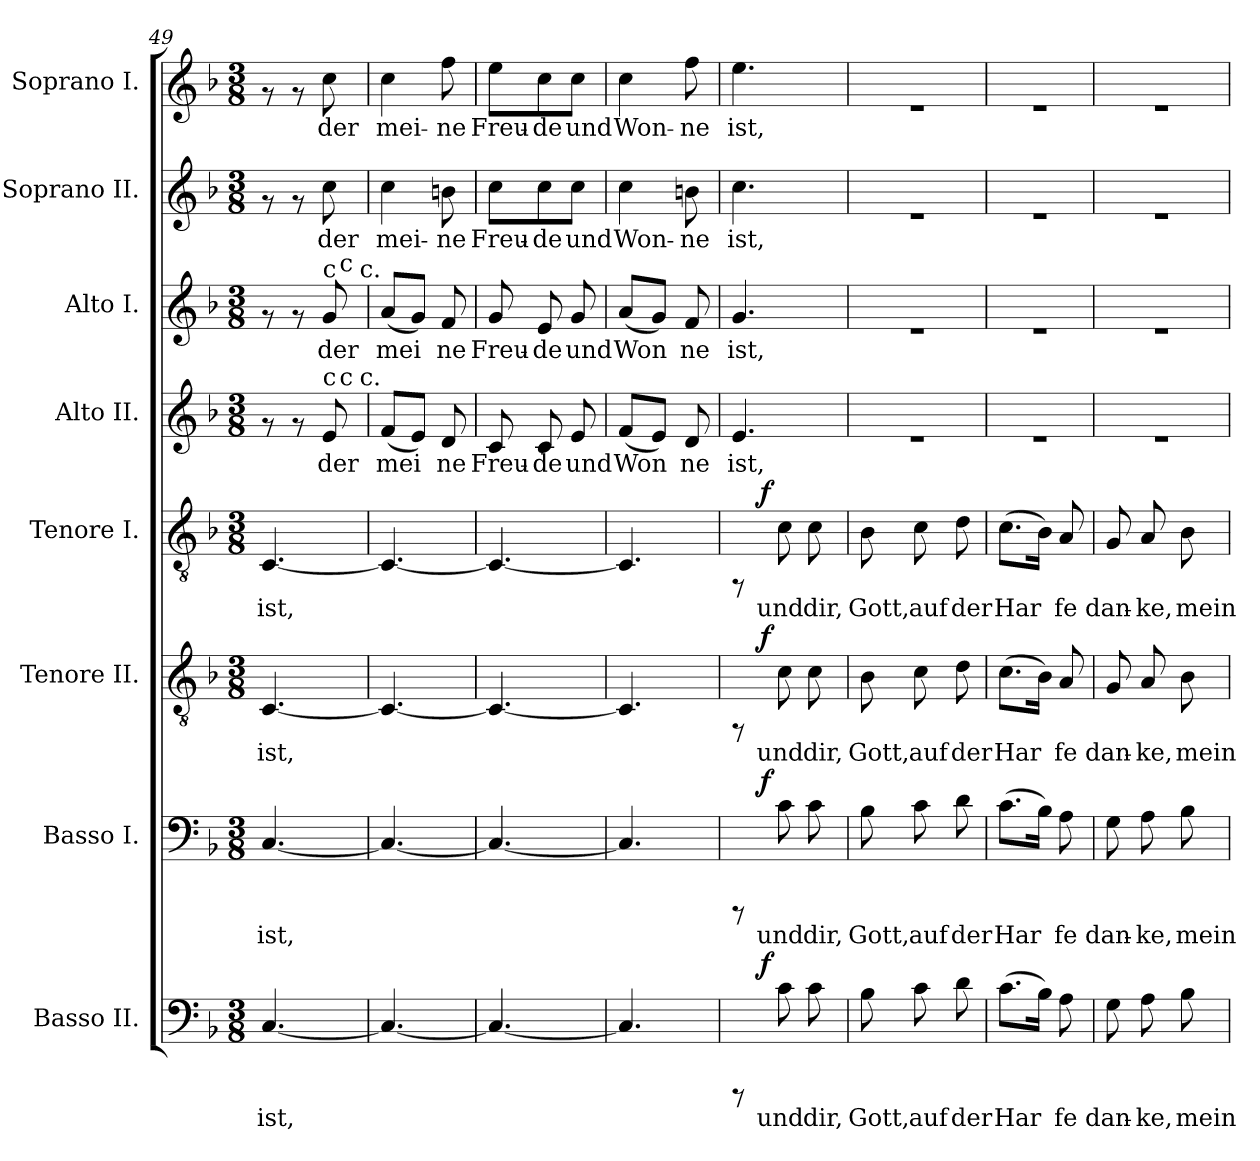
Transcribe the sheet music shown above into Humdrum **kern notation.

**kern	**text	**dynam	**kern	**text	**dynam	**kern	**text	**dynam	**kern	**text	**dynam	**kern	**text	**kern	**text	**kern	**text	**kern	**text
*part8	*part8	*part8	*part7	*part7	*part7	*part6	*part6	*part6	*part5	*part5	*part5	*part4	*part4	*part3	*part3	*part2	*part2	*part1	*part1
*staff8	*staff8	*staff8	*staff7	*staff7	*staff7	*staff6	*staff6	*staff6	*staff5	*staff5	*staff5	*staff4	*staff4	*staff3	*staff3	*staff2	*staff2	*staff1	*staff1
*I"Basso II.	*	*	*I"Basso I.	*	*	*I"Tenore II.	*	*	*I"Tenore I.	*	*	*I"Alto II.	*	*I"Alto I.	*	*I"Soprano II.	*	*I"Soprano I.	*
*clefF4	*	*	*clefF4	*	*	*clefGv2	*	*	*clefGv2	*	*	*clefG2	*	*clefG2	*	*clefG2	*	*clefG2	*
*k[b-]	*	*	*k[b-]	*	*	*k[b-]	*	*	*k[b-]	*	*	*k[b-]	*	*k[b-]	*	*k[b-]	*	*k[b-]	*
*F:	*	*	*F:	*	*	*F:	*	*	*F:	*	*	*F:	*	*F:	*	*F:	*	*F:	*
*M3/8	*	*	*M3/8	*	*	*M3/8	*	*	*M3/8	*	*	*M3/8	*	*M3/8	*	*M3/8	*	*M3/8	*
=49	=49	=49	=49	=49	=49	=49	=49	=49	=49	=49	=49	=49	=49	=49	=49	=49	=49	=49	=49
!	!LO:LY:b:cj	!	!	!LO:LY:b:cj	!	!	!LO:LY:b:cj	!	!	!LO:LY:b:cj	!	!	!	!	!	!	!	!	!
*	*	*	*	*	*	*	*	*	*	*	*	*^	*	*^	*	*	*	*	*
[<4.C/	ist,	.	[<4.C/	ist,	.	[<4.C/	ist,	.	[<4.C/	ist,	.	8rf	4ryy	.	8rf	4ryy	.	8rf	.	8rf	.
.	.	.	.	.	.	.	.	.	.	.	.	8rf	.	.	8rf	.	.	8rf	.	8rf	.
!	!	!	!	!	!	!	!	!	!	!	!	!	!	!	!LO:TX:a:t=c	!	!	!	!	!	!
!	!	!	!	!	!	!	!	!	!	!	!	!LO:TX:a:t=c	!	!	!	!	!	!	!	!	!
!	!	!	!	!	!	!	!	!	!	!	!	!	!	!LO:LY:b:cj	!	!	!LO:LY:b:cj	!	!LO:LY:b:cj	!	!LO:LY:b:cj
.	.	.	.	.	.	.	.	.	.	.	.	8e/	32.ryy	der	8g/	32.ryy	der	8cc\	der	8cc\	der
!	!	!	!	!	!	!	!	!	!	!	!	!	!	!	!	!LO:TX:a:t=c	!	!	!	!	!
!	!	!	!	!	!	!	!	!	!	!	!	!	!LO:TX:a:t=c	!	!	!	!	!	!	!	!
.	.	.	.	.	.	.	.	.	.	.	.	.	16ryy	.	.	16ryy	.	.	.	.	.
!	!	!	!	!	!	!	!	!	!	!	!	!	!	!	!	!LO:TX:a:t=c.	!	!	!	!	!
!	!	!	!	!	!	!	!	!	!	!	!	!	!LO:TX:a:t=c.	!	!	!	!	!	!	!	!
.	.	.	.	.	.	.	.	.	.	.	.	.	64ryy	.	.	64ryy	.	.	.	.	.
=50!	=50!	=50!	=50!	=50!	=50!	=50!	=50!	=50!	=50!	=50!	=50!	=50!	=50!	=50!	=50!	=50!	=50!	=50!	=50!	=50!	=50!
!	!LO:LY:b:cj	!	!	!LO:LY:b:cj	!	!	!LO:LY:b:cj	!	!	!LO:LY:b:cj	!	!	!	!LO:LY:b:cj	!	!	!LO:LY:b:cj	!	!LO:LY:b:cj	!	!LO:LY:b:cj
*	*	*	*	*	*	*	*	*	*	*	*	*v	*v	*	*	*	*	*	*	*	*
*	*	*	*	*	*	*	*	*	*	*	*	*	*	*v	*v	*	*	*	*	*
4.C/_<	.	.	4.C/_<	.	.	4.C/_<	.	.	4.C/_<	.	.	(<8f/L	mei-	(<8a/L	mei-	4cc\	mei-	4cc\	mei-
!	!	!	!	!	!	!	!	!	!	!	!	!	!LO:LY:b:cj	!	!LO:LY:b:cj	!	!	!	!
.	.	.	.	.	.	.	.	.	.	.	.	8e/J)	--	8g/J)	--	.	.	.	.
!	!	!	!	!	!	!	!	!	!	!	!	!	!LO:LY:b:cj	!	!LO:LY:b:cj	!	!LO:LY:b:cj	!	!LO:LY:b:cj
.	.	.	.	.	.	.	.	.	.	.	.	8d/	-ne	8f/	-ne	8bn\	-ne	8ff\	-ne
=51!	=51!	=51!	=51!	=51!	=51!	=51!	=51!	=51!	=51!	=51!	=51!	=51!	=51!	=51!	=51!	=51!	=51!	=51!	=51!
!	!LO:LY:b:cj	!	!	!LO:LY:b:cj	!	!	!LO:LY:b:cj	!	!	!LO:LY:b:cj	!	!	!LO:LY:b:cj	!	!LO:LY:b:cj	!	!LO:LY:b:cj	!	!LO:LY:b:cj
4.C/_<	.	.	4.C/_<	.	.	4.C/_<	.	.	4.C/_<	.	.	8c/	Freu-	8g/	Freu-	8cc\L	Freu-	8ee\L	Freu-
!	!	!	!	!	!	!	!	!	!	!	!	!	!LO:LY:b:cj	!	!LO:LY:b:cj	!	!LO:LY:b:cj	!	!LO:LY:b:cj
.	.	.	.	.	.	.	.	.	.	.	.	8c/	-de	8e/	-de	8cc\	-de	8cc\	-de
!	!	!	!	!	!	!	!	!	!	!	!	!	!LO:LY:b:cj	!	!LO:LY:b:cj	!	!LO:LY:b:cj	!	!LO:LY:b:cj
.	.	.	.	.	.	.	.	.	.	.	.	8e/	und	8g/	und	8cc\J	und	8cc\J	und
=52!	=52!	=52!	=52!	=52!	=52!	=52!	=52!	=52!	=52!	=52!	=52!	=52!	=52!	=52!	=52!	=52!	=52!	=52!	=52!
!	!LO:LY:b:cj	!	!	!LO:LY:b:cj	!	!	!LO:LY:b:cj	!	!	!LO:LY:b:cj	!	!	!LO:LY:b:cj	!	!LO:LY:b:cj	!	!LO:LY:b:cj	!	!LO:LY:b:cj
4.C/]	.	.	4.C/]	.	.	4.C/]	.	.	4.C/]	.	.	(<8f/L	Won-	(<8a/L	Won-	4cc\	Won-	4cc\	Won-
!	!	!	!	!	!	!	!	!	!	!	!	!	!LO:LY:b:cj	!	!LO:LY:b:cj	!	!	!	!
.	.	.	.	.	.	.	.	.	.	.	.	8e/J)	--	8g/J)	--	.	.	.	.
!	!	!	!	!	!	!	!	!	!	!	!	!	!LO:LY:b:cj	!	!LO:LY:b:cj	!	!LO:LY:b:cj	!	!LO:LY:b:cj
.	.	.	.	.	.	.	.	.	.	.	.	8d/	-ne	8f/	-ne	8bn\	-ne	8ff\	-ne
=53!	=53!	=53!	=53!	=53!	=53!	=53!	=53!	=53!	=53!	=53!	=53!	=53!	=53!	=53!	=53!	=53!	=53!	=53!	=53!
!	!	!	!	!	!	!	!	!	!	!	!	!	!LO:LY:b:cj	!	!LO:LY:b:cj	!	!LO:LY:b:cj	!	!LO:LY:b:cj
*^	*	*	*^	*	*	*^	*	*	*^	*	*	*	*	*	*	*	*	*	*
8rCCC	16ryy	.	.	8rCCC	16ryy	.	.	8rFF	16ryy	.	.	8rFF	16ryy	.	.	4.e/	ist,	4.g/	ist,	4.cc\	ist,	4.ee\	ist,
.	64ryy	.	.	.	64ryy	.	.	.	64ryy	.	.	.	64ryy	.	.	.	.	.	.	.	.	.	.
!	!	!	!LO:DY:a	!	!	!	!LO:DY:a	!	!	!	!LO:DY:a	!	!	!	!LO:DY:a	!	!	!	!	!	!	!	!
.	4ryy	.	f	.	4ryy	.	f	.	4ryy	.	f	.	4ryy	.	f	.	.	.	.	.	.	.	.
!	!	!LO:LY:b:cj	!	!	!	!LO:LY:b:cj	!	!	!	!LO:LY:b:cj	!	!	!	!LO:LY:b:cj	!	!	!	!	!	!	!	!	!
8c\	.	und	.	8c\	.	und	.	8c\	.	und	.	8c\	.	und	.	.	.	.	.	.	.	.	.
!	!	!LO:LY:b:cj	!	!	!	!LO:LY:b:cj	!	!	!	!LO:LY:b:cj	!	!	!	!LO:LY:b:cj	!	!	!	!	!	!	!	!	!
8c\	.	dir,	.	8c\	.	dir,	.	8c\	.	dir,	.	8c\	.	dir,	.	.	.	.	.	.	.	.	.
.	32.ryy	.	.	.	32.ryy	.	.	.	32.ryy	.	.	.	32.ryy	.	.	.	.	.	.	.	.	.	.
=54!	=54!	=54!	=54!	=54!	=54!	=54!	=54!	=54!	=54!	=54!	=54!	=54!	=54!	=54!	=54!	=54!	=54!	=54!	=54!	=54!	=54!	=54!	=54!
!	!	!LO:LY:b:cj	!	!	!	!LO:LY:b:cj	!	!	!	!LO:LY:b:cj	!	!	!	!LO:LY:b:cj	!	!	!	!	!	!	!	!	!
*v	*v	*	*	*	*	*	*	*v	*v	*	*	*v	*v	*	*	*	*	*	*	*	*	*	*
*	*	*	*v	*v	*	*	*	*	*	*	*	*	*	*	*	*	*	*	*	*
8B-\	Gott,	.	8B-\	Gott,	.	8B-\	Gott,	.	8B-\	Gott,	.	4.re	.	4.re	.	4.re	.	4.re	.
!	!LO:LY:b:cj	!	!	!LO:LY:b:cj	!	!	!LO:LY:b:cj	!	!	!LO:LY:b:cj	!	!	!	!	!	!	!	!	!
8c\	auf	.	8c\	auf	.	8c\	auf	.	8c\	auf	.	.	.	.	.	.	.	.	.
!	!LO:LY:b:cj	!	!	!LO:LY:b:cj	!	!	!LO:LY:b:cj	!	!	!LO:LY:b:cj	!	!	!	!	!	!	!	!	!
8d\	der	.	8d\	der	.	8d\	der	.	8d\	der	.	.	.	.	.	.	.	.	.
=55!	=55!	=55!	=55!	=55!	=55!	=55!	=55!	=55!	=55!	=55!	=55!	=55!	=55!	=55!	=55!	=55!	=55!	=55!	=55!
!	!LO:LY:b:cj	!	!	!LO:LY:b:cj	!	!	!LO:LY:b:cj	!	!	!LO:LY:b:cj	!	!	!	!	!	!	!	!	!
(>8.c\L	Har-	.	(>8.c\L	Har-	.	(>8.c\L	Har-	.	(>8.c\L	Har-	.	4.re	.	4.re	.	4.re	.	4.re	.
!	!LO:LY:b:cj	!	!	!LO:LY:b:cj	!	!	!LO:LY:b:cj	!	!	!LO:LY:b:cj	!	!	!	!	!	!	!	!	!
16B-\J)	--	.	16B-\J)	--	.	16B-\J)	--	.	16B-\J)	--	.	.	.	.	.	.	.	.	.
!	!LO:LY:b:cj	!	!	!LO:LY:b:cj	!	!	!LO:LY:b:cj	!	!	!LO:LY:b:cj	!	!	!	!	!	!	!	!	!
8A\	-fe	.	8A\	-fe	.	8A/	-fe	.	8A/	-fe	.	.	.	.	.	.	.	.	.
!!LO:PB:g=z
=56!	=56!	=56!	=56!	=56!	=56!	=56!	=56!	=56!	=56!	=56!	=56!	=56!	=56!	=56!	=56!	=56!	=56!	=56!	=56!
!	!LO:LY:b:cj	!	!	!LO:LY:b:cj	!	!	!LO:LY:b:cj	!	!	!LO:LY:b:cj	!	!	!	!	!	!	!	!	!
8G\	dan-	.	8G\	dan-	.	8G/	dan-	.	8G/	dan-	.	4.re	.	4.re	.	4.re	.	4.re	.
!	!LO:LY:b:cj	!	!	!LO:LY:b:cj	!	!	!LO:LY:b:cj	!	!	!LO:LY:b:cj	!	!	!	!	!	!	!	!	!
8A\	-ke,	.	8A\	-ke,	.	8A/	-ke,	.	8A/	-ke,	.	.	.	.	.	.	.	.	.
!	!LO:LY:b:cj	!	!	!LO:LY:b:cj	!	!	!LO:LY:b:cj	!	!	!LO:LY:b:cj	!	!	!	!	!	!	!	!	!
8B-\	mein	.	8B-\	mein	.	8B-\	mein	.	8B-\	mein	.	.	.	.	.	.	.	.	.
=!	=!	=!	=!	=!	=!	=!	=!	=!	=!	=!	=!	=!	=!	=!	=!	=!	=!	=!	=!
*-	*-	*-	*-	*-	*-	*-	*-	*-	*-	*-	*-	*-	*-	*-	*-	*-	*-	*-	*-
